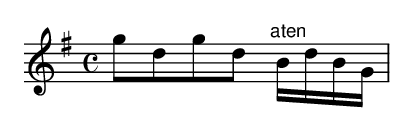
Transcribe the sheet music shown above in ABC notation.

X:1
M:C
K:G
gdgd "^aten"B/d/B/G/ |
